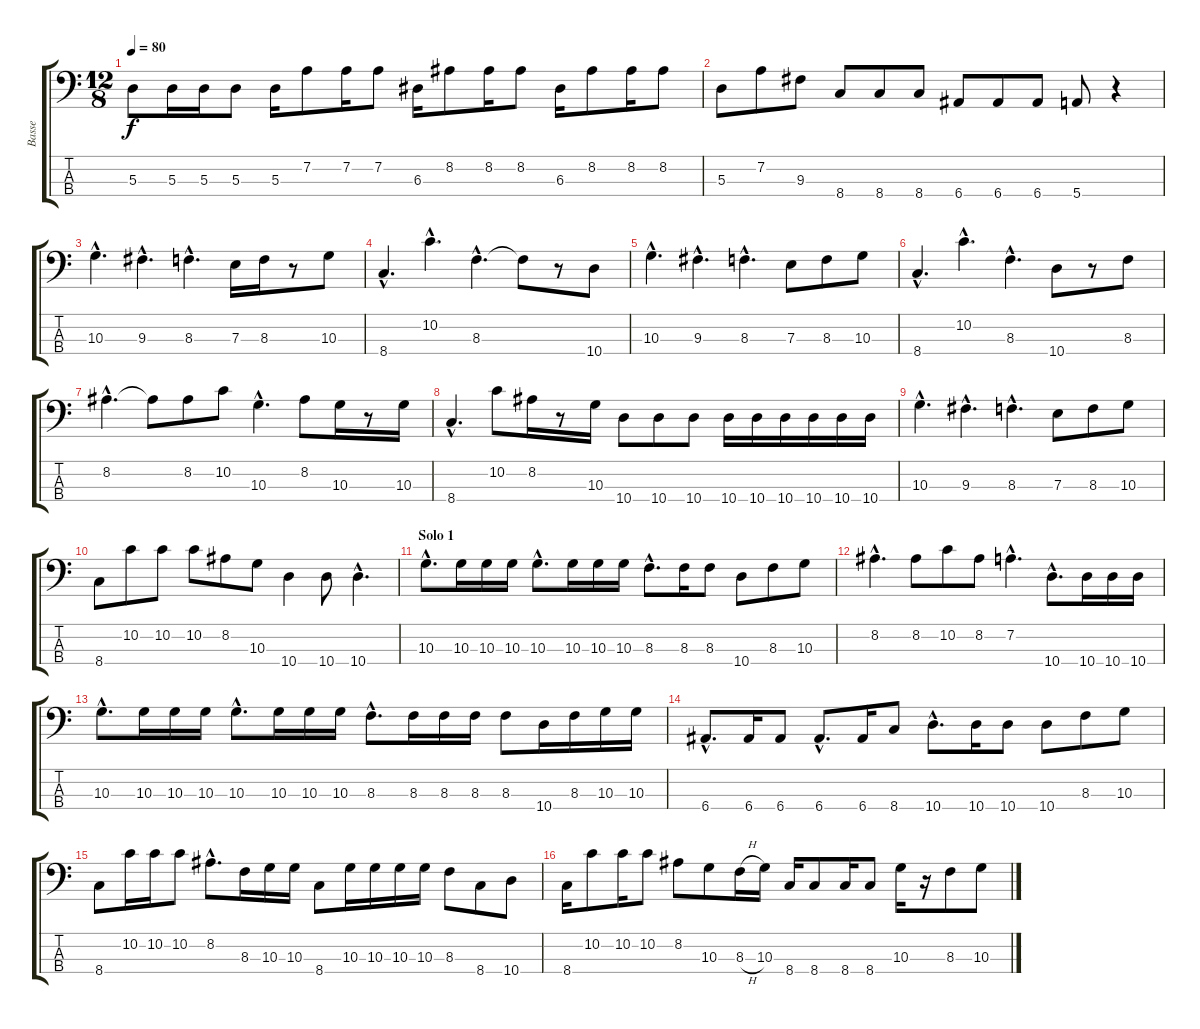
\track ("Basse" "Basse") {instrument electricbassfinger}
\staff {score tabs}
\tuning (G2 D2 A1 E1) {hide}
\ts (12 8)
\tempo 80
\clef f4
\ks c
5.3.8{dy f} 5.3.16 5.3.16 5.3.8 5.3.16 7.2.8 7.2.16 7.2.8 6.3.16 8.2.8 8.2.16 8.2.8 6.3.16 8.2.8 8.2.16 8.2.8 |
5.3.8 7.2.8 9.3.8 8.4.8 8.4.8 8.4.8 6.4.8 6.4.8 6.4.8 5.4.8 r.4 |
10.3{hac}.4{d} 9.3{hac}.4{d} 8.3{hac}.4{d} 7.3.16 8.3.16 r.8 10.3.8 |
8.4{hac}.4{d} 10.2{hac}.4{d} 8.3{hac}.4{d} 8.3{t}.8 r.8 10.4.8 |
10.3{hac}.4{d} 9.3{hac}.4{d} 8.3{hac}.4{d} 7.3.8 8.3.8 10.3.8 |
8.4{hac}.4{d} 10.2{hac}.4{d} 8.3{hac}.4{d} 10.4.8 r.8 8.3.8 |
8.2{hac}.4{d} 8.2{t}.8 8.2.8 10.2.8 10.3{hac}.4{d} 8.2.8 10.3.16 r.8 10.3.16 |
8.4{hac}.4{d} 10.2.8 8.2.16 r.8 10.3.16 10.4.8 10.4.8 10.4.8 10.4.16 10.4.16 10.4.16 10.4.16 10.4.16 10.4.16 |
10.3{hac}.4{d} 9.3{hac}.4{d} 8.3{hac}.4{d} 7.3.8 8.3.8 10.3.8 |
8.4.8 10.2.8 10.2.8 10.2.8 8.2.8 10.3.8 10.4.4 10.4.8 10.4{hac}.4{d} |
\section ("" "Solo 1")
10.3{hac}.8{d volume 13 instrument electricbassfinger} 10.3.16 10.3.16 10.3.16 10.3{hac}.8{d} 10.3.16 10.3.16 10.3.16 8.3{hac}.8{d} 8.3.16 8.3.8 10.4.8 8.3.8 10.3.8 |
8.2{hac}.4{d} 8.2.8 10.2.8 8.2.8 7.2{hac}.4{d} 10.4{hac}.8{d} 10.4.16 10.4.16 10.4.16 |
10.3{hac}.8{d} 10.3.16 10.3.16 10.3.16 10.3{hac}.8{d} 10.3.16 10.3.16 10.3.16 8.3{hac}.8{d} 8.3.16 8.3.16 8.3.16 8.3.8 10.4.16 8.3.16 10.3.16 10.3.16 |
6.4{hac}.8{d} 6.4.16 6.4.8 6.4{hac}.8{d} 6.4.16 8.4.8 10.4{hac}.8{d} 10.4.16 10.4.8 10.4.8 8.3.8 10.3.8 |
8.4.8 10.2.16 10.2.16 10.2.8 8.2{hac}.8{d} 8.3.16 10.3.16 10.3.16 8.4.8 10.3.16 10.3.16 10.3.16 10.3.16 8.3.8 8.4.8 10.4.8 |
8.4.16 10.2.8 10.2.16 10.2.8 8.2.8 10.3.8 8.3{h}.16 10.3.16 8.4.16 8.4.8 8.4.16 8.4.8 10.3.16 r.16 8.3.8 10.3.8
